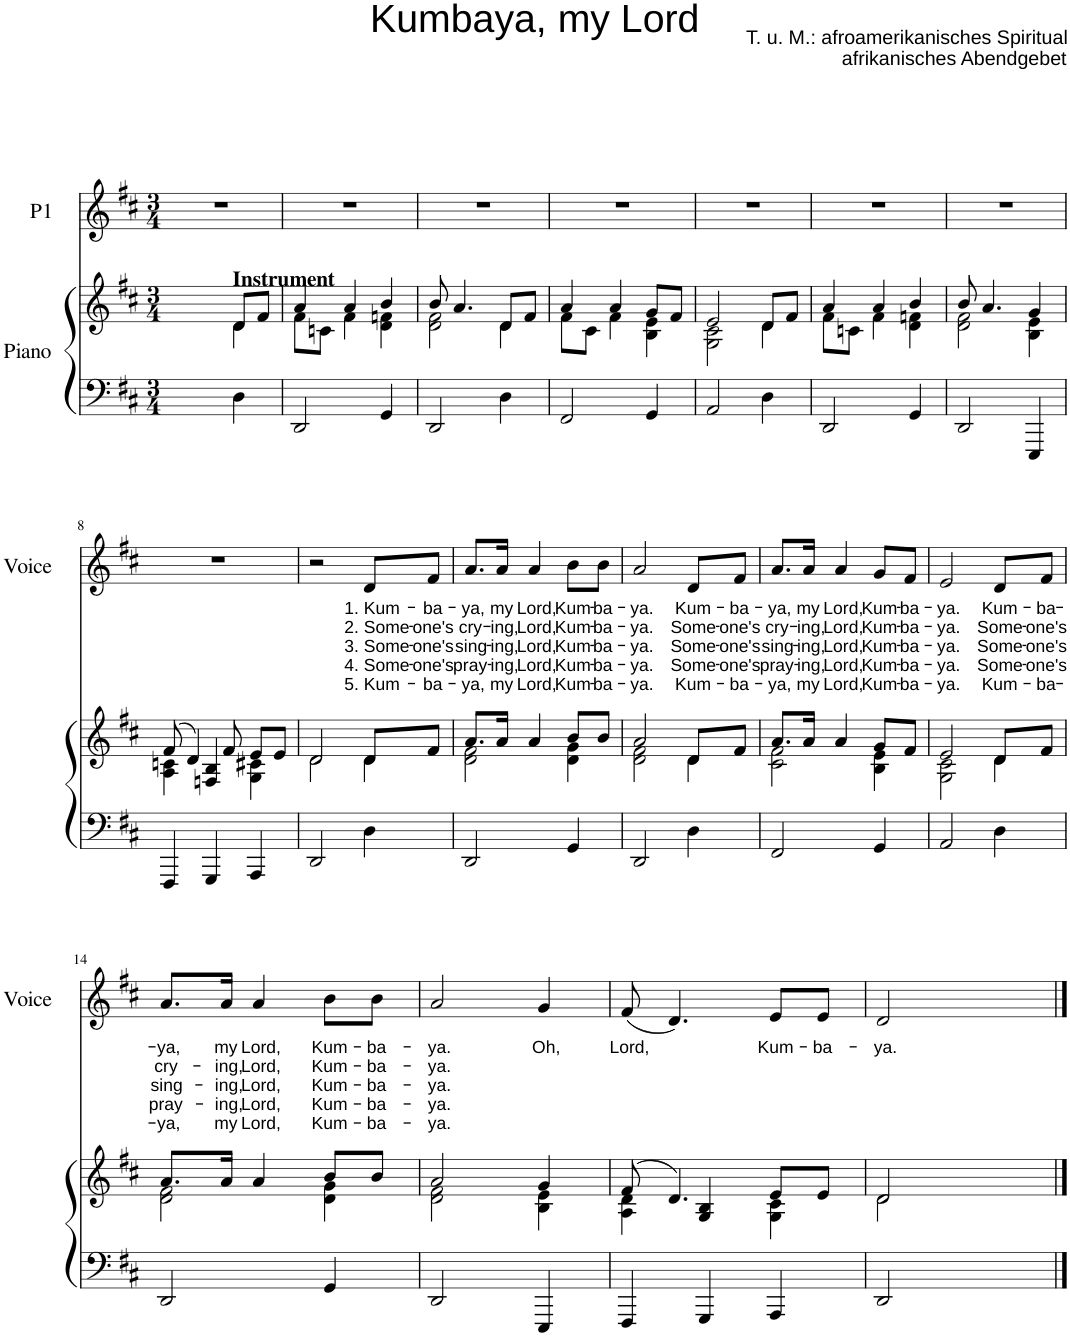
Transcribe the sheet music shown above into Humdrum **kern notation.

**kern	**kern	**kern	**text	**text	**text	**text	**text
*part2	*part2	*part1	*part1	*part1	*part1	*part1	*part1
*staff3	*staff2	*staff1	*staff1	*staff1	*staff1	*staff1	*staff1
*I"Piano	*	*I"P1	*	*	*	*	*
*I'Pno.	*	*	*	*	*	*	*
*clefF4	*clefG2	*clefG2	*	*	*	*	*
*k[f#c#]	*k[f#c#]	*k[f#c#]	*	*	*	*	*
*D:	*D:	*D:	*	*	*	*	*
*M3/4	*M3/4	*M3/4	*	*	*	*	*
=1	=1	=1	=1	=1	=1	=1	=1
*	*^	*	*	*	*	*	*
2ryy	2ryy	2ryy	2.r	.	.	.	.	.
!	!LO:TX:a:B:t=Instrument	!	!	!	!	!	!	!
4D\	8d/L	4d\	.	.	.	.	.	.
.	8f#/J	.	.	.	.	.	.	.
=2	=2	=2	=2	=2	=2	=2	=2	=2
2DD/	4a/	8f#\L	2.r	.	.	.	.	.
.	.	8cn\J	.	.	.	.	.	.
.	4a/	4f#\	.	.	.	.	.	.
4GG/	4b/	4d\ 4fn\	.	.	.	.	.	.
=3	=3	=3	=3	=3	=3	=3	=3	=3
2DD/	8b/	2d\ 2f#\	2.r	.	.	.	.	.
.	4.a/	.	.	.	.	.	.	.
4D\	8d/L	4d\	.	.	.	.	.	.
.	8f#/J	.	.	.	.	.	.	.
=4	=4	=4	=4	=4	=4	=4	=4	=4
2FF#/	4a/	8f#\L	2.r	.	.	.	.	.
.	.	8c#\J	.	.	.	.	.	.
.	4a/	4f#\	.	.	.	.	.	.
4GG/	8g/L	4B\ 4e\	.	.	.	.	.	.
.	8f#/J	.	.	.	.	.	.	.
=5	=5	=5	=5	=5	=5	=5	=5	=5
2AA/	2e/	2G\ 2c#\	2.r	.	.	.	.	.
4D\	8d/L	4d\	.	.	.	.	.	.
.	8f#/J	.	.	.	.	.	.	.
=6	=6	=6	=6	=6	=6	=6	=6	=6
2DD/	4a/	8f#\L	2.r	.	.	.	.	.
.	.	8cn\J	.	.	.	.	.	.
.	4a/	4f#\	.	.	.	.	.	.
4GG/	4b/	4d\ 4fn\	.	.	.	.	.	.
=7	=7	=7	=7	=7	=7	=7	=7	=7
2DD/	8b/	2d\ 2f#\	2.r	.	.	.	.	.
.	4.a/	.	.	.	.	.	.	.
4EEE/	4g/	4B\ 4e\	.	.	.	.	.	.
!!LO:LB:g=z
=8	=8	=8	=8	=8	=8	=8	=8	=8
4FFF#/	(8f#/	4A\ 4cn\	2.r	.	.	.	.	.
.	4d/)	.	.	.	.	.	.	.
4GGG/	.	4Fn/ 4B/	.	.	.	.	.	.
.	8f#/	.	.	.	.	.	.	.
4AAA/	8e/L	4G\ 4c#X\	.	.	.	.	.	.
.	8e/J	.	.	.	.	.	.	.
=9	=9	=9	=9	=9	=9	=9	=9	=9
2DD/	2d/	2d\	2r	.	.	.	.	.
!	!	!	!	!LO:LY:b	!LO:LY:b	!LO:LY:b	!LO:LY:b	!LO:LY:b
4D\	8d/L	4d\	8d/L	1. Kum-	2. Some-	3. Some-	4. Some-	5. Kum-
!	!	!	!	!LO:LY:b	!LO:LY:b	!LO:LY:b	!LO:LY:b	!LO:LY:b
.	8f#/J	.	8f#/J	-ba-	-one's	-one's	-one's	-ba-
=10	=10	=10	=10	=10	=10	=10	=10	=10
!	!	!	!	!LO:LY:b	!LO:LY:b	!LO:LY:b	!LO:LY:b	!LO:LY:b
2DD/	8.a/L	2d\ 2f#\	8.a/L	-ya,	cry-	sing-	pray-	-ya,
!	!	!	!	!LO:LY:b	!LO:LY:b	!LO:LY:b	!LO:LY:b	!LO:LY:b
.	16a/Jk	.	16a/Jk	my	-ing,	-ing,	-ing,	my
!	!	!	!	!LO:LY:b	!LO:LY:b	!LO:LY:b	!LO:LY:b	!LO:LY:b
.	4a/	.	4a/	Lord,	Lord,	Lord,	Lord,	Lord,
!	!	!	!	!LO:LY:b	!LO:LY:b	!LO:LY:b	!LO:LY:b	!LO:LY:b
4GG/	8b/L	4d\ 4g\	8b\L	Kum-	Kum-	Kum-	Kum-	Kum-
!	!	!	!	!LO:LY:b	!LO:LY:b	!LO:LY:b	!LO:LY:b	!LO:LY:b
.	8b/J	.	8b\J	-ba-	-ba-	-ba-	-ba-	-ba-
=11	=11	=11	=11	=11	=11	=11	=11	=11
!	!	!	!	!LO:LY:b	!LO:LY:b	!LO:LY:b	!LO:LY:b	!LO:LY:b
2DD/	2a/	2d\ 2f#\	2a/	-ya.	-ya.	-ya.	-ya.	-ya.
!	!	!	!	!LO:LY:b	!LO:LY:b	!LO:LY:b	!LO:LY:b	!LO:LY:b
4D\	8d/L	4d\	8d/L	Kum-	Some-	Some-	Some-	Kum-
!	!	!	!	!LO:LY:b	!LO:LY:b	!LO:LY:b	!LO:LY:b	!LO:LY:b
.	8f#/J	.	8f#/J	-ba-	-one's	-one's	-one's	-ba-
=12	=12	=12	=12	=12	=12	=12	=12	=12
!	!	!	!	!LO:LY:b	!LO:LY:b	!LO:LY:b	!LO:LY:b	!LO:LY:b
2FF#/	8.a/L	2c#\ 2f#\	8.a/L	-ya,	cry-	sing-	pray-	-ya,
!	!	!	!	!LO:LY:b	!LO:LY:b	!LO:LY:b	!LO:LY:b	!LO:LY:b
.	16a/Jk	.	16a/Jk	my	-ing,	-ing,	-ing,	my
!	!	!	!	!LO:LY:b	!LO:LY:b	!LO:LY:b	!LO:LY:b	!LO:LY:b
.	4a/	.	4a/	Lord,	Lord,	Lord,	Lord,	Lord,
!	!	!	!	!LO:LY:b	!LO:LY:b	!LO:LY:b	!LO:LY:b	!LO:LY:b
4GG/	8g/L	4B\ 4e\	8g/L	Kum-	Kum-	Kum-	Kum-	Kum-
!	!	!	!	!LO:LY:b	!LO:LY:b	!LO:LY:b	!LO:LY:b	!LO:LY:b
.	8f#/J	.	8f#/J	-ba-	-ba-	-ba-	-ba-	-ba-
=13	=13	=13	=13	=13	=13	=13	=13	=13
!	!	!	!	!LO:LY:b	!LO:LY:b	!LO:LY:b	!LO:LY:b	!LO:LY:b
2AA/	2e/	2G\ 2c#\	2e/	-ya.	-ya.	-ya.	-ya.	-ya.
!	!	!	!	!LO:LY:b	!LO:LY:b	!LO:LY:b	!LO:LY:b	!LO:LY:b
4D\	8d/L	4d\	8d/L	Kum-	Some-	Some-	Some-	Kum-
!	!	!	!	!LO:LY:b	!LO:LY:b	!LO:LY:b	!LO:LY:b	!LO:LY:b
.	8f#/J	.	8f#/J	-ba-	-one's	-one's	-one's	-ba-
!!LO:LB:g=z
=14	=14	=14	=14	=14	=14	=14	=14	=14
!	!	!	!	!LO:LY:b	!LO:LY:b	!LO:LY:b	!LO:LY:b	!LO:LY:b
2DD/	8.a/L	2d\ 2f#\	8.a/L	-ya,	cry-	sing-	pray-	-ya,
!	!	!	!	!LO:LY:b	!LO:LY:b	!LO:LY:b	!LO:LY:b	!LO:LY:b
.	16a/Jk	.	16a/Jk	my	-ing,	-ing,	-ing,	my
!	!	!	!	!LO:LY:b	!LO:LY:b	!LO:LY:b	!LO:LY:b	!LO:LY:b
.	4a/	.	4a/	Lord,	Lord,	Lord,	Lord,	Lord,
!	!	!	!	!LO:LY:b	!LO:LY:b	!LO:LY:b	!LO:LY:b	!LO:LY:b
4GG/	8b/L	4d\ 4g\	8b\L	Kum-	Kum-	Kum-	Kum-	Kum-
!	!	!	!	!LO:LY:b	!LO:LY:b	!LO:LY:b	!LO:LY:b	!LO:LY:b
.	8b/J	.	8b\J	-ba-	-ba-	-ba-	-ba-	-ba-
=15	=15	=15	=15	=15	=15	=15	=15	=15
!	!	!	!	!LO:LY:b	!LO:LY:b	!LO:LY:b	!LO:LY:b	!LO:LY:b
2DD/	2a/	2d\ 2f#\	2a/	-ya.	-ya.	-ya.	-ya.	-ya.
!	!	!	!	!LO:LY:b	!	!	!	!
4EEE/	4g/	4B\ 4e\	4g/	Oh,	.	.	.	.
=16	=16	=16	=16	=16	=16	=16	=16	=16
!	!	!	!	!LO:LY:b	!	!	!	!
4FFF#/	(8f#/	4A\ 4d\	(8f#/	Lord,	.	.	.	.
.	4.d/)	.	4.d/)	.	.	.	.	.
4GGG/	.	4G/ 4B/	.	.	.	.	.	.
!	!	!	!	!LO:LY:b	!	!	!	!
4AAA/	8e/L	4G\ 4c#\	8e/L	Kum-	.	.	.	.
!	!	!	!	!LO:LY:b	!	!	!	!
.	8e/J	.	8e/J	-ba-	.	.	.	.
=17	=17	=17	=17	=17	=17	=17	=17	=17
!	!	!	!	!LO:LY:b	!	!	!	!
2DD/	2d/	2d\	2d/	-ya.	.	.	.	.
4ryy	4ryy	4ryy	4ryy	.	.	.	.	.
*	*v	*v	*	*	*	*	*	*
==	==	==	==	==	==	==	==
*-	*-	*-	*-	*-	*-	*-	*-
